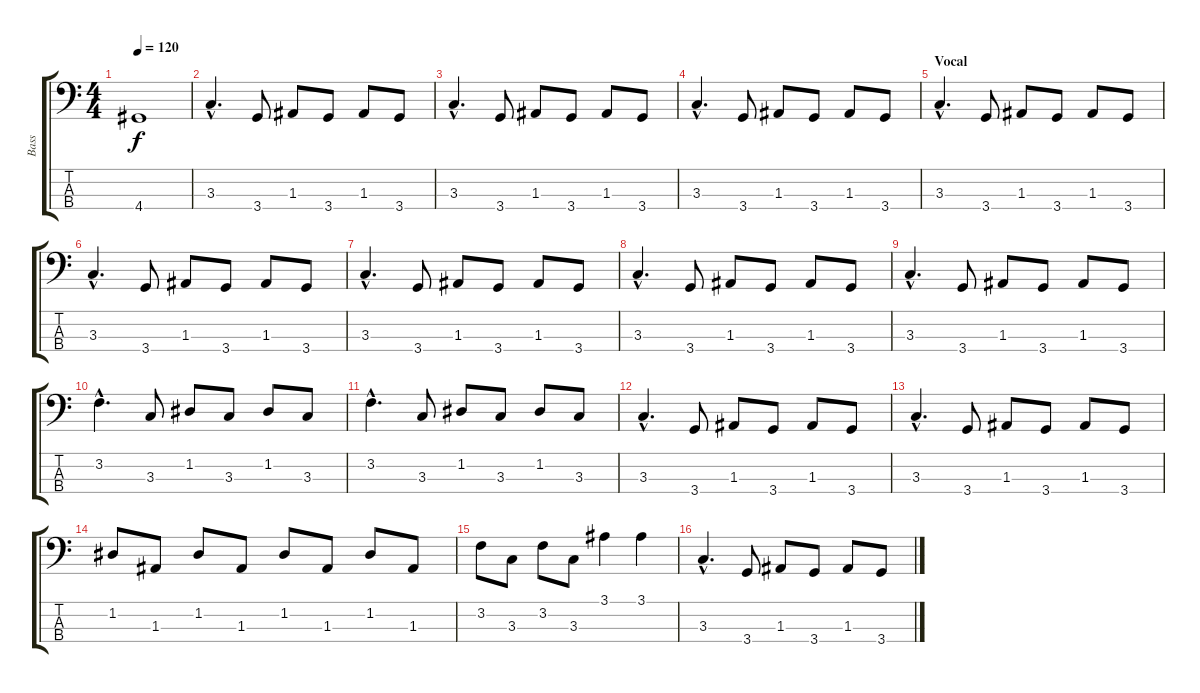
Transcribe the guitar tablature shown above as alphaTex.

\track ("Bass" "Bass") {instrument electricbassfinger}
\staff {score tabs}
\tuning (G2 D2 A1 E1) {hide}
\ts (4 4)
\tempo 120
\clef f4
\ks c
4.4.1{dy f instrument electricbassfinger} |
3.3{hac}.4{d} 3.4.8 1.3.8 3.4.8 1.3.8 3.4.8 |
3.3{hac}.4{d} 3.4.8 1.3.8 3.4.8 1.3.8 3.4.8 |
3.3{hac}.4{d} 3.4.8 1.3.8 3.4.8 1.3.8 3.4.8 |
\section ("" "Vocal")
3.3{hac}.4{d} 3.4.8 1.3.8 3.4.8 1.3.8 3.4.8 |
3.3{hac}.4{d} 3.4.8 1.3.8 3.4.8 1.3.8 3.4.8 |
3.3{hac}.4{d} 3.4.8 1.3.8 3.4.8 1.3.8 3.4.8 |
3.3{hac}.4{d} 3.4.8 1.3.8 3.4.8 1.3.8 3.4.8 |
3.3{hac}.4{d} 3.4.8 1.3.8 3.4.8 1.3.8 3.4.8 |
3.2{hac}.4{d} 3.3.8 1.2.8 3.3.8 1.2.8 3.3.8 |
3.2{hac}.4{d} 3.3.8 1.2.8 3.3.8 1.2.8 3.3.8 |
3.3{hac}.4{d} 3.4.8 1.3.8 3.4.8 1.3.8 3.4.8 |
3.3{hac}.4{d} 3.4.8 1.3.8 3.4.8 1.3.8 3.4.8 |
1.2.8 1.3.8 1.2.8 1.3.8 1.2.8 1.3.8 1.2.8 1.3.8 |
3.2.8 3.3.8 3.2.8 3.3.8 3.1.4 3.1.4 |
3.3{hac}.4{d} 3.4.8 1.3.8 3.4.8 1.3.8 3.4.8
